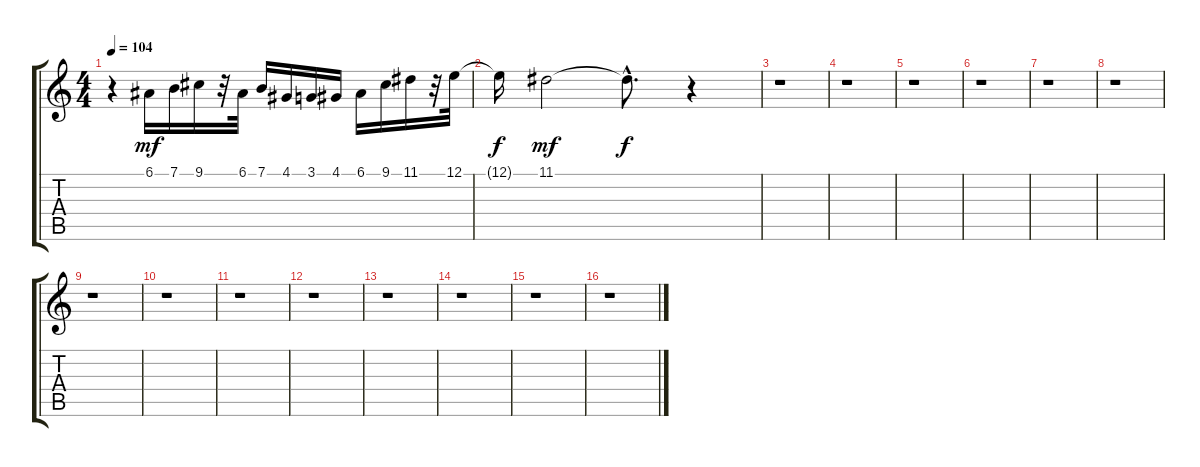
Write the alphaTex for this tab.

\track "" {instrument trumpet}
\staff {score tabs}
\tuning (E4 B3 G3 D3 A2 E2) {hide}
\ts (4 4)
\tempo 104
\clef g2
\ks c
r.4{dy f} 6.1.16{dy mf volume 16} 7.1.16 9.1.16 r.32 6.1.32 7.1.16 4.1.16 3.1.16 4.1.16 6.1.16 9.1.16 11.1.16 r.32 12.1.32 |
12.1{t}.16{dy f} 11.1.2{dy mf} 11.1{hac t}.8{d dy f} r.4 |
r.1 |
r.1 |
r.1 |
r.1 |
r.1 |
r.1 |
r.1 |
r.1 |
r.1 |
r.1 |
r.1 |
r.1 |
r.1 |
r.1
